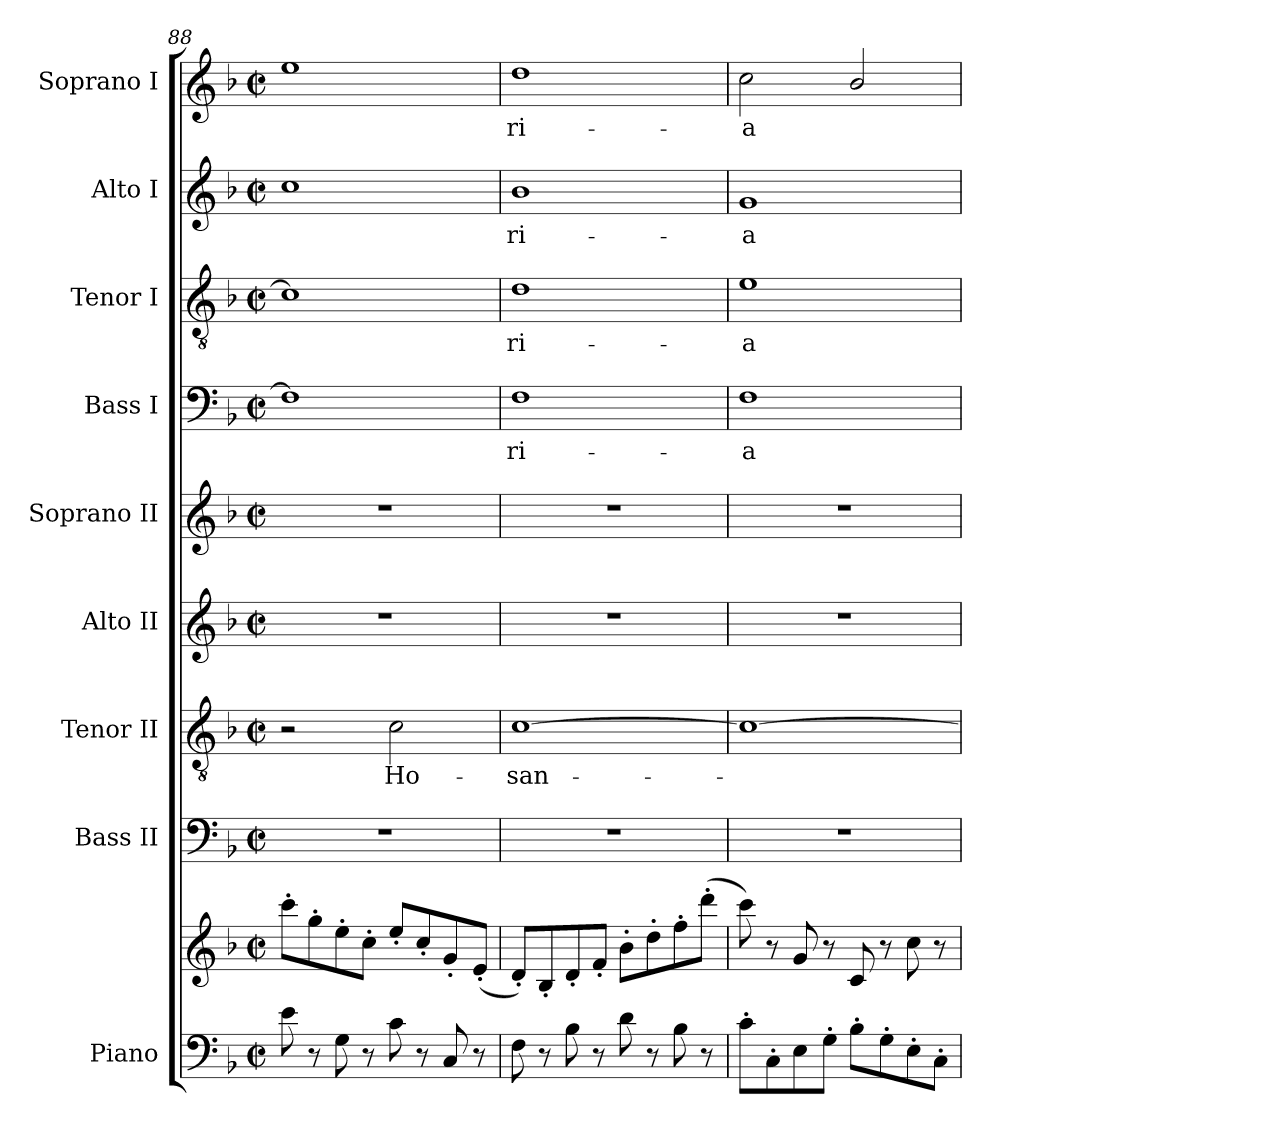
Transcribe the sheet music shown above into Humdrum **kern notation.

**kern	**kern	**kern	**kern	**text	**kern	**kern	**kern	**text	**kern	**text	**kern	**text	**kern	**text
*part9	*part9	*part8	*part7	*part7	*part6	*part5	*part4	*part4	*part3	*part3	*part2	*part2	*part1	*part1
*staff10	*staff9	*staff8	*staff7	*staff7	*staff6	*staff5	*staff4	*staff4	*staff3	*staff3	*staff2	*staff2	*staff1	*staff1
*I"Piano	*	*I"Bass II	*I"Tenor II	*	*I"Alto II	*I"Soprano II	*I"Bass I	*	*I"Tenor I	*	*I"Alto I	*	*I"Soprano I	*
*I'Pno.	*	*I'B.	*I'T.	*	*I'A.	*I'S.	*I'B.	*	*I'T.	*	*I'A.	*	*I'S.	*
*clefF4	*clefG2	*clefF4	*clefGv2	*	*clefG2	*clefG2	*clefF4	*	*clefGv2	*	*clefG2	*	*clefG2	*
*	*	*	*ITrd7c12	*	*	*	*	*	*ITrd7c12	*	*	*	*	*
*k[b-]	*k[b-]	*k[b-]	*k[b-]	*	*k[b-]	*k[b-]	*k[b-]	*	*k[b-]	*	*k[b-]	*	*k[b-]	*
*F:	*F:	*F:	*F:	*	*F:	*F:	*F:	*	*F:	*	*F:	*	*F:	*
*M2/2	*M2/2	*M2/2	*M2/2	*	*M2/2	*M2/2	*M2/2	*	*M2/2	*	*M2/2	*	*M2/2	*
*met(c|)	*met(c|)	*met(c|)	*met(c|)	*	*met(c|)	*met(c|)	*met(c|)	*	*met(c|)	*	*met(c|)	*	*met(c|)	*
=88	=88	=88	=88	=88	=88	=88	=88	=88	=88	=88	=88	=88	=88	=88
8ei\	8ccc'i\L	1r	2r	.	1r	1r	1Fi]	.	1Ci]	.	1cci	.	1eei	.
8r	8gg'i\	.	.	.	.	.	.	.	.	.	.	.	.	.
8Gi\	8ee'i\	.	.	.	.	.	.	.	.	.	.	.	.	.
8r	8cc'i\J	.	.	.	.	.	.	.	.	.	.	.	.	.
!	!	!	!	!LO:LY:b:color=#000000	!	!	!	!	!	!	!	!	!	!
8ci\	8ee'i/L	.	2Ci\	Ho-	.	.	.	.	.	.	.	.	.	.
8r	8cc'i/	.	.	.	.	.	.	.	.	.	.	.	.	.
8Ci/	8g'i/	.	.	.	.	.	.	.	.	.	.	.	.	.
8r	(8e'i/J	.	.	.	.	.	.	.	.	.	.	.	.	.
=89	=89	=89	=89	=89	=89	=89	=89	=89	=89	=89	=89	=89	=89	=89
!	!	!	!	!LO:LY:b:color=#000000	!	!	!	!	!	!	!	!	!	!
!	!	!	!	!	!	!	!	!LO:LY:b:color=#000000	!	!	!	!	!	!
!	!	!	!	!	!	!	!	!	!	!LO:LY:b:color=#000000	!	!	!	!
!	!	!	!	!	!	!	!	!	!	!	!	!LO:LY:b:color=#000000	!	!
!	!	!	!	!	!	!	!	!	!	!	!	!	!	!LO:LY:b:color=#000000
8Fi\	8d'i/L)	1r	[1Ci	-san-	1r	1r	1Fi	-ri-	1Di	-ri-	1b-i	-ri-	1ddi	-ri-
8r	8B-'i/	.	.	.	.	.	.	.	.	.	.	.	.	.
8B-i\	8d'i/	.	.	.	.	.	.	.	.	.	.	.	.	.
8r	8f'i/J	.	.	.	.	.	.	.	.	.	.	.	.	.
8di\	8b-'i\L	.	.	.	.	.	.	.	.	.	.	.	.	.
8r	8dd'i\	.	.	.	.	.	.	.	.	.	.	.	.	.
8B-i\	8ff'i\	.	.	.	.	.	.	.	.	.	.	.	.	.
8r	(8ddd'i\J	.	.	.	.	.	.	.	.	.	.	.	.	.
!!LO:PB:g=z
=90	=90	=90	=90	=90	=90	=90	=90	=90	=90	=90	=90	=90	=90	=90
!	!	!	!	!	!	!	!	!LO:LY:b:color=#000000	!	!	!	!	!	!
!	!	!	!	!	!	!	!	!	!	!LO:LY:b:color=#000000	!	!	!	!
!	!	!	!	!	!	!	!	!	!	!	!	!LO:LY:b:color=#000000	!	!
!	!	!	!	!	!	!	!	!	!	!	!	!	!	!LO:LY:b:color=#000000
8c'i\L	8ccci\)	1r	1Ci_	.	1r	1r	1Fi	-a	1Ei	-a	1gi	-a	2cci\	-a
8C'i\	8r	.	.	.	.	.	.	.	.	.	.	.	.	.
8Ei\	8gi/	.	.	.	.	.	.	.	.	.	.	.	.	.
8G'i\J	8r	.	.	.	.	.	.	.	.	.	.	.	.	.
8B-'i\L	8ci/	.	.	.	.	.	.	.	.	.	.	.	2b-i/	.
8G'i\	8r	.	.	.	.	.	.	.	.	.	.	.	.	.
8E'i\	8cci\	.	.	.	.	.	.	.	.	.	.	.	.	.
8C'i\J	8r	.	.	.	.	.	.	.	.	.	.	.	.	.
=	=	=	=	=	=	=	=	=	=	=	=	=	=	=
*-	*-	*-	*-	*-	*-	*-	*-	*-	*-	*-	*-	*-	*-	*-
